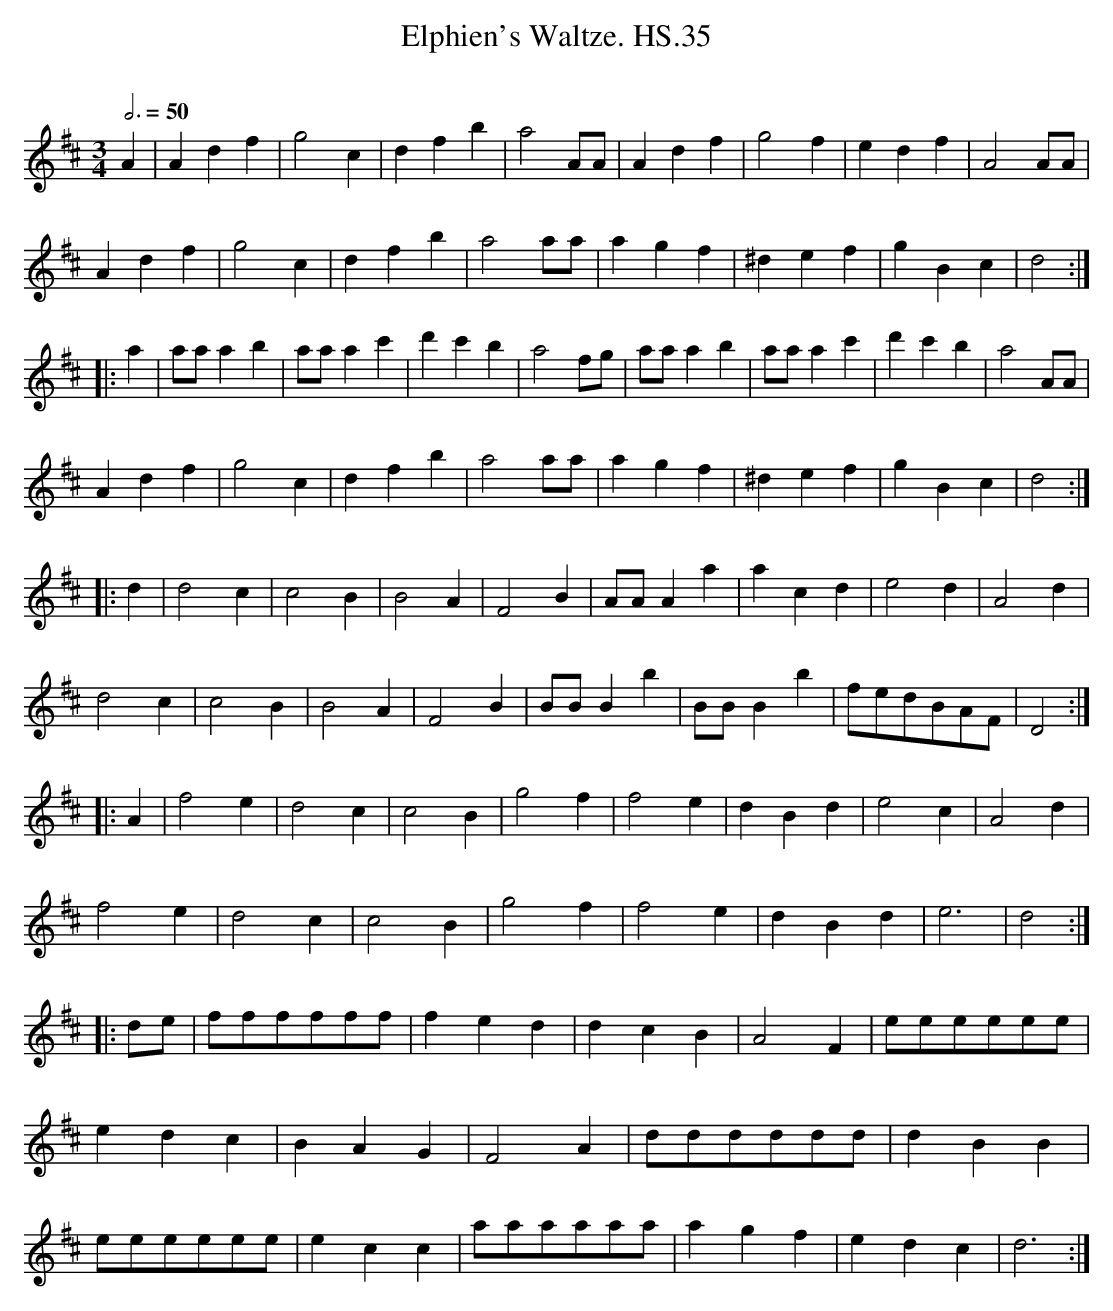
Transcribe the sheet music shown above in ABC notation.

X:1
T:Elphien's Waltze. HS.35
M:3/4
L:1/4
Q:3/4=50
O:
K:D
A|Adf|g2c|dfb|a2A/A/|Adf|g2f|edf|A2A/A/|
Adf|g2c|dfb|a2a/a/|agf|^def|gBc|d2:|
|:a|a/a/ab|a/a/ac'|d'c'b|a2f/g/|a/a/ab|a/a/ac'|d'c'b|a2A/A/|
Adf|g2c|dfb|a2a/a/|agf|^def|gBc|d2:|
|:d|d2c|c2B|B2A|F2B|A/A/Aa|acd|e2d|A2d|
d2c|c2B|B2A|F2B|B/B/Bb|B/B/Bb|f/e/d/B/A/F/|D2:|
|:A|f2e|d2c|c2B|g2f|f2e|dBd|e2c|A2d|
f2e|d2c|c2B|g2f|f2e|dBd|e3|d2:|
|:d/e/|f/f/f/f/f/f/|fed|dcB|A2F|e/e/e/e/e/e/|
edc|BAG|F2A|d/d/d/d/d/d/|dBB|
e/e/e/e/e/e/|ecc|a/a/a/a/a/a/|agf|edc|d3:|
